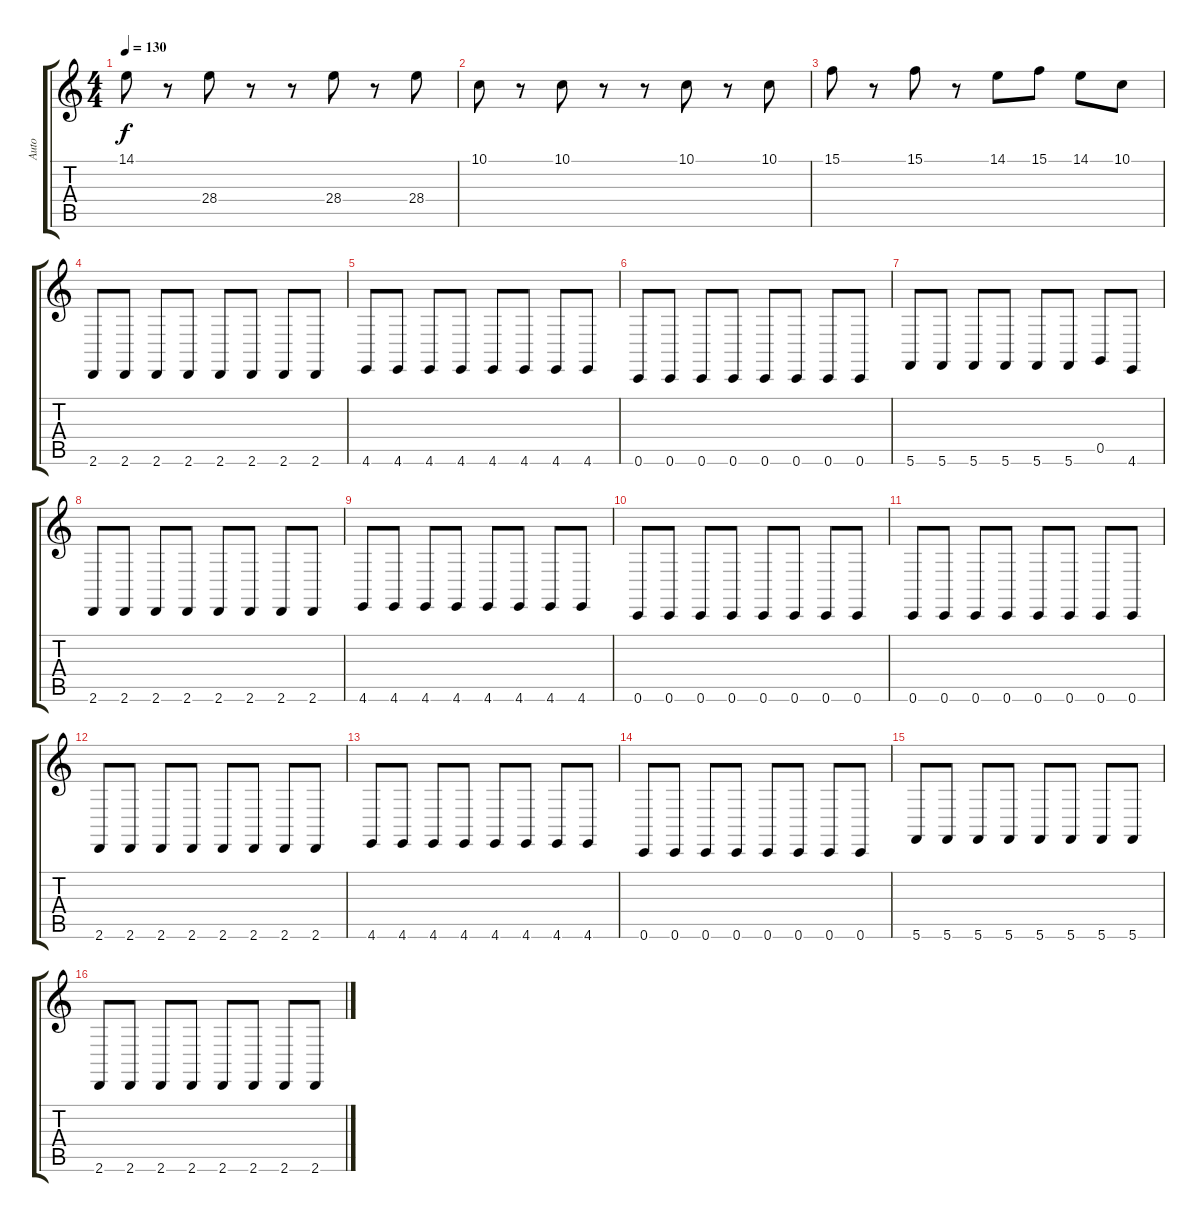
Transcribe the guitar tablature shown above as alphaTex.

\track ("Auto" "Auto") {instrument orchestrahit}
\staff {score tabs}
\tuning (D4 A3 F3 C3 G2 C2) {hide}
\ts (4 4)
\tempo 130
\clef g2
\ks c
14.1.8{dy f} r.8 28.4.8 r.8 r.8 28.4.8 r.8 28.4.8 |
10.1.8 r.8 10.1.8 r.8 r.8 10.1.8 r.8 10.1.8 |
15.1.8 r.8 15.1.8 r.8 14.1.8 15.1.8 14.1.8 10.1.8 |
2.6.8{instrument synthbass1} 2.6.8 2.6.8 2.6.8 2.6.8 2.6.8 2.6.8 2.6.8 |
4.6.8 4.6.8 4.6.8 4.6.8 4.6.8 4.6.8 4.6.8 4.6.8 |
0.6.8 0.6.8 0.6.8 0.6.8 0.6.8 0.6.8 0.6.8 0.6.8 |
5.6.8 5.6.8 5.6.8 5.6.8 5.6.8 5.6.8 0.5.8 4.6.8 |
2.6.8 2.6.8 2.6.8 2.6.8 2.6.8 2.6.8 2.6.8 2.6.8 |
4.6.8 4.6.8 4.6.8 4.6.8 4.6.8 4.6.8 4.6.8 4.6.8 |
0.6.8 0.6.8 0.6.8 0.6.8 0.6.8 0.6.8 0.6.8 0.6.8 |
0.6.8 0.6.8 0.6.8 0.6.8 0.6.8 0.6.8 0.6.8 0.6.8 |
2.6.8 2.6.8 2.6.8 2.6.8 2.6.8 2.6.8 2.6.8 2.6.8 |
4.6.8 4.6.8 4.6.8 4.6.8 4.6.8 4.6.8 4.6.8 4.6.8 |
0.6.8 0.6.8 0.6.8 0.6.8 0.6.8 0.6.8 0.6.8 0.6.8 |
5.6.8 5.6.8 5.6.8 5.6.8 5.6.8 5.6.8 5.6.8 5.6.8 |
2.6.8 2.6.8 2.6.8 2.6.8 2.6.8 2.6.8 2.6.8 2.6.8
